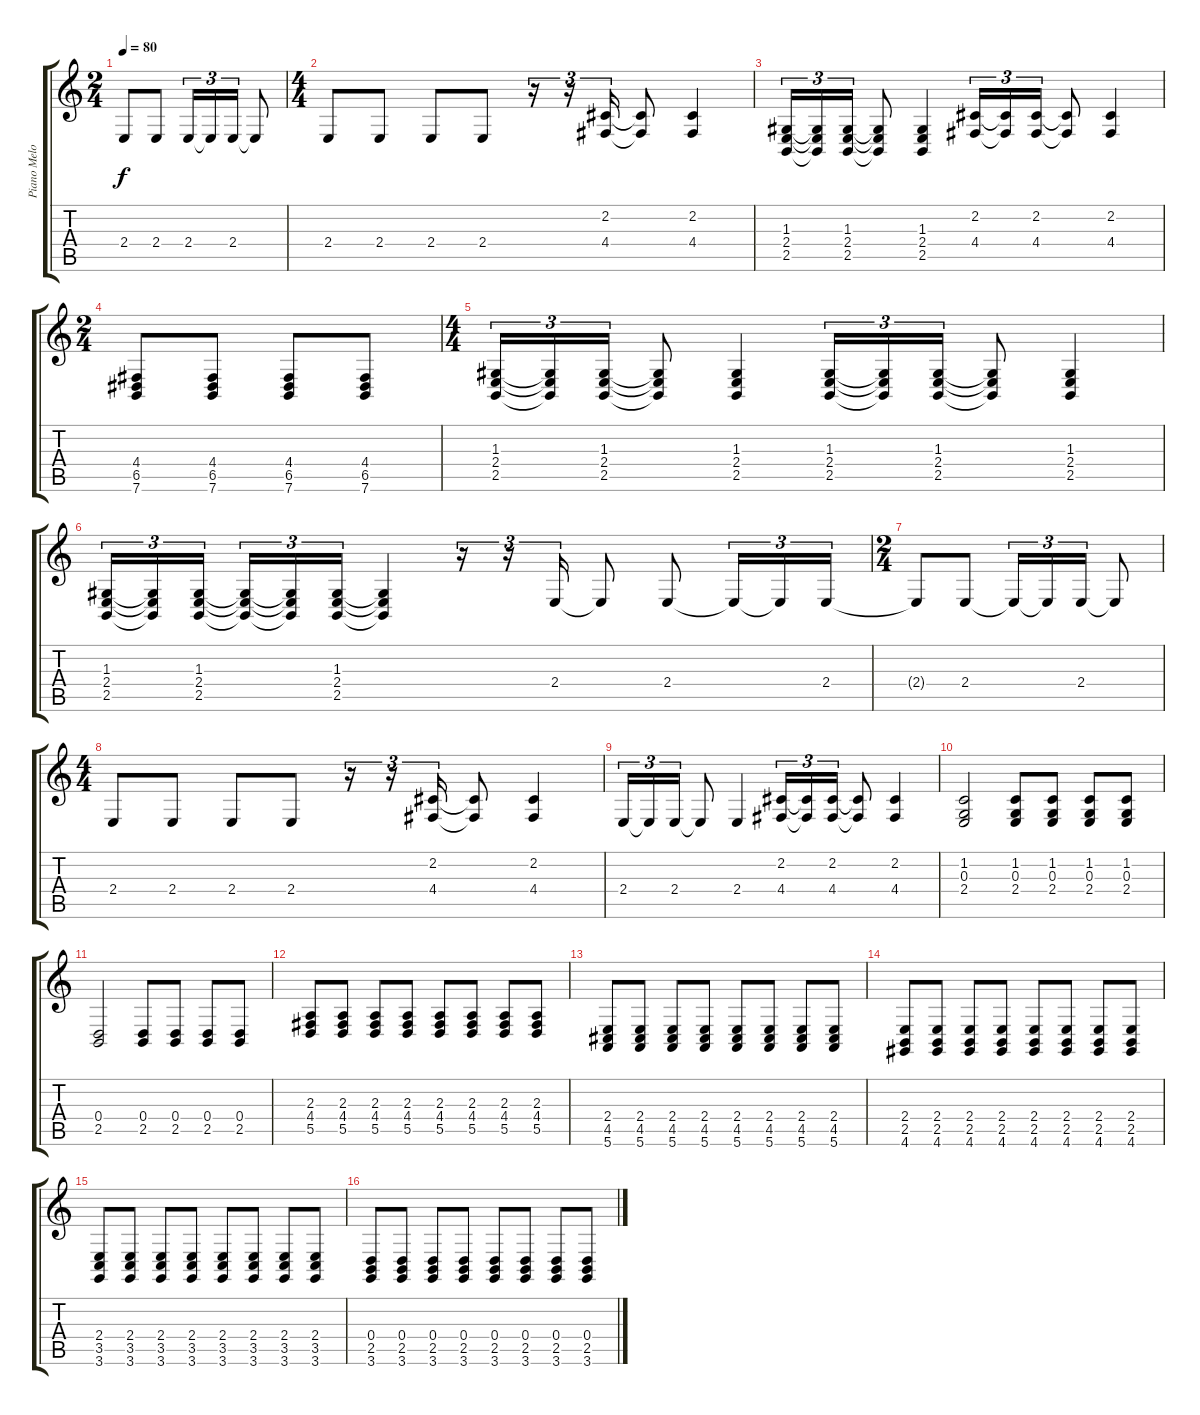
\track ("Piano Melody" "Piano Melo") {instrument acousticgrandpiano}
\staff {score tabs}
\tuning (E4 B3 G3 D3 A2 E2) {hide}
\ts (2 4)
\tempo 80
\clef g2
\ks c
2.4{t}.8{dy f} 2.4.8 2.4.16{tu (3 2)} 2.4{t}.16{tu (3 2)} 2.4.16{tu (3 2)} 2.4{t}.8 |
\ts (4 4)
2.4.8 2.4.8 2.4.8 2.4.8 r.16{tu (3 2)} r.16{tu (3 2)} (2.2 4.4).16{tu (3 2)} (2.2{t} 4.4{t}).8 (2.2 4.4).4 |
(1.3 2.4 2.5).16{tu (3 2)} (1.3{t} 2.4{t} 2.5{t}).16{tu (3 2)} (1.3 2.4 2.5).16{tu (3 2)} (1.3{t} 2.4{t} 2.5{t}).8 (1.3 2.4 2.5).4 (2.2 4.4).16{tu (3 2)} (2.2{t} 4.4{t}).16{tu (3 2)} (2.2 4.4).16{tu (3 2)} (2.2{t} 4.4{t}).8 (2.2 4.4).4 |
\ts (2 4)
(4.4 6.5 7.6).8 (4.4 6.5 7.6).8 (4.4 6.5 7.6).8 (4.4 6.5 7.6).8 |
\ts (4 4)
(1.3 2.4 2.5).16{tu (3 2)} (1.3{t} 2.4{t} 2.5{t}).16{tu (3 2)} (1.3 2.4 2.5).16{tu (3 2)} (1.3{t} 2.4{t} 2.5{t}).8 (1.3 2.4 2.5).4 (1.3 2.4 2.5).16{tu (3 2)} (1.3{t} 2.4{t} 2.5{t}).16{tu (3 2)} (1.3 2.4 2.5).16{tu (3 2)} (1.3{t} 2.4{t} 2.5{t}).8 (1.3 2.4 2.5).4 |
(1.3 2.4 2.5).16{tu (3 2)} (1.3{t} 2.4{t} 2.5{t}).16{tu (3 2)} (1.3 2.4 2.5).16{tu (3 2)} (1.3{t} 2.4{t} 2.5{t}).16{tu (3 2)} (1.3{t} 2.4{t} 2.5{t}).16{tu (3 2)} (1.3 2.4 2.5).16{tu (3 2)} (1.3{t} 2.4{t} 2.5{t}).4 r.16{tu (3 2)} r.16{tu (3 2)} 2.4.16{tu (3 2)} 2.4{t}.8 2.4.8 2.4{t}.16{tu (3 2)} 2.4{t}.16{tu (3 2)} 2.4.16{tu (3 2)} |
\ts (2 4)
2.4{t}.8 2.4.8 2.4{t}.16{tu (3 2)} 2.4{t}.16{tu (3 2)} 2.4.16{tu (3 2)} 2.4{t}.8 |
\ts (4 4)
2.4.8 2.4.8 2.4.8 2.4.8 r.16{tu (3 2)} r.16{tu (3 2)} (2.2 4.4).16{tu (3 2)} (2.2{t} 4.4{t}).8 (2.2 4.4).4 |
2.4.16{tu (3 2)} 2.4{t}.16{tu (3 2)} 2.4.16{tu (3 2)} 2.4{t}.8 2.4.4 (2.2 4.4).16{tu (3 2)} (2.2{t} 4.4{t}).16{tu (3 2)} (2.2 4.4).16{tu (3 2)} (2.2{t} 4.4{t}).8 (2.2 4.4).4 |
(1.2 0.3 2.4).2 (1.2 0.3 2.4).8 (1.2 0.3 2.4).8 (1.2 0.3 2.4).8 (1.2 0.3 2.4).8 |
(0.4 2.5).2 (0.4 2.5).8 (0.4 2.5).8 (0.4 2.5).8 (0.4 2.5).8 |
(2.3 4.4 5.5).8 (2.3 4.4 5.5).8 (2.3 4.4 5.5).8 (2.3 4.4 5.5).8 (2.3 4.4 5.5).8 (2.3 4.4 5.5).8 (2.3 4.4 5.5).8 (2.3 4.4 5.5).8 |
(2.4 4.5 5.6).8 (2.4 4.5 5.6).8 (2.4 4.5 5.6).8 (2.4 4.5 5.6).8 (2.4 4.5 5.6).8 (2.4 4.5 5.6).8 (2.4 4.5 5.6).8 (2.4 4.5 5.6).8 |
(2.4 2.5 4.6).8 (2.4 2.5 4.6).8 (2.4 2.5 4.6).8 (2.4 2.5 4.6).8 (2.4 2.5 4.6).8 (2.4 2.5 4.6).8 (2.4 2.5 4.6).8 (2.4 2.5 4.6).8 |
(2.4 3.5 3.6).8 (2.4 3.5 3.6).8 (2.4 3.5 3.6).8 (2.4 3.5 3.6).8 (2.4 3.5 3.6).8 (2.4 3.5 3.6).8 (2.4 3.5 3.6).8 (2.4 3.5 3.6).8 |
(0.4 2.5 3.6).8 (0.4 2.5 3.6).8 (0.4 2.5 3.6).8 (0.4 2.5 3.6).8 (0.4 2.5 3.6).8 (0.4 2.5 3.6).8 (0.4 2.5 3.6).8 (0.4 2.5 3.6).8
